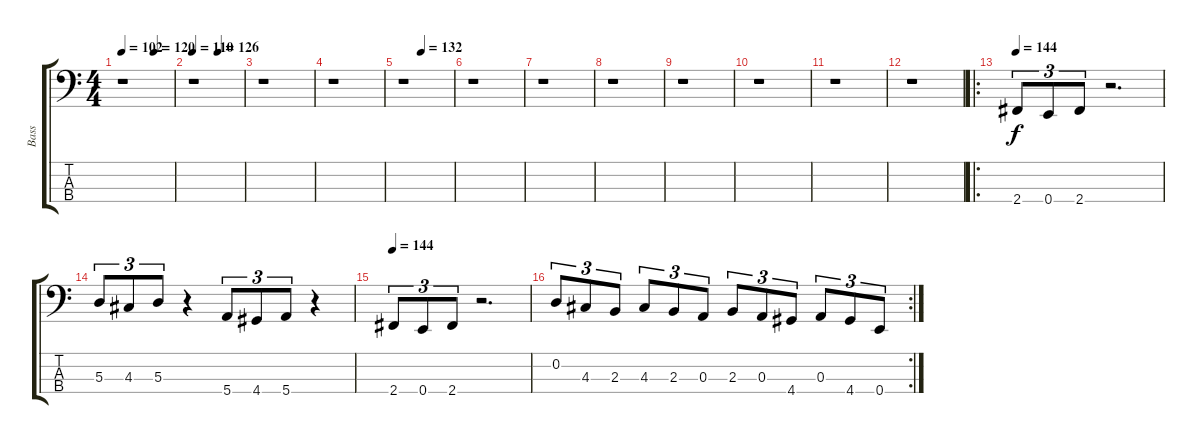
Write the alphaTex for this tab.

\track ("Bass" "Bass") {instrument electricbassfinger}
\staff {score tabs}
\tuning (G2 D2 A1 E1) {hide}
\ts (4 4)
\tempo 102
\tempo (120 0.625)
\clef f4
\ks c
r.1{dy f} |
\tempo 110
\tempo (126 0.5)
r.1 |
r.1 |
r.1 |
\tempo (132 0.375)
r.1 |
r.1 |
r.1 |
r.1 |
r.1 |
r.1 |
r.1 |
r.1 |
\ro
\tempo 144
2.4.8{tu (3 2)} 0.4.8{tu (3 2)} 2.4.8{tu (3 2)} r.2{d} |
5.3.8{tu (3 2)} 4.3.8{tu (3 2)} 5.3.8{tu (3 2)} r.4 5.4.8{tu (3 2)} 4.4.8{tu (3 2)} 5.4.8{tu (3 2)} r.4 |
\tempo 144
2.4.8{tu (3 2)} 0.4.8{tu (3 2)} 2.4.8{tu (3 2)} r.2{d} |
\rc 2
0.2.8{tu (3 2)} 4.3.8{tu (3 2)} 2.3.8{tu (3 2)} 4.3.8{tu (3 2)} 2.3.8{tu (3 2)} 0.3.8{tu (3 2)} 2.3.8{tu (3 2)} 0.3.8{tu (3 2)} 4.4.8{tu (3 2)} 0.3.8{tu (3 2)} 4.4.8{tu (3 2)} 0.4.8{tu (3 2)}
